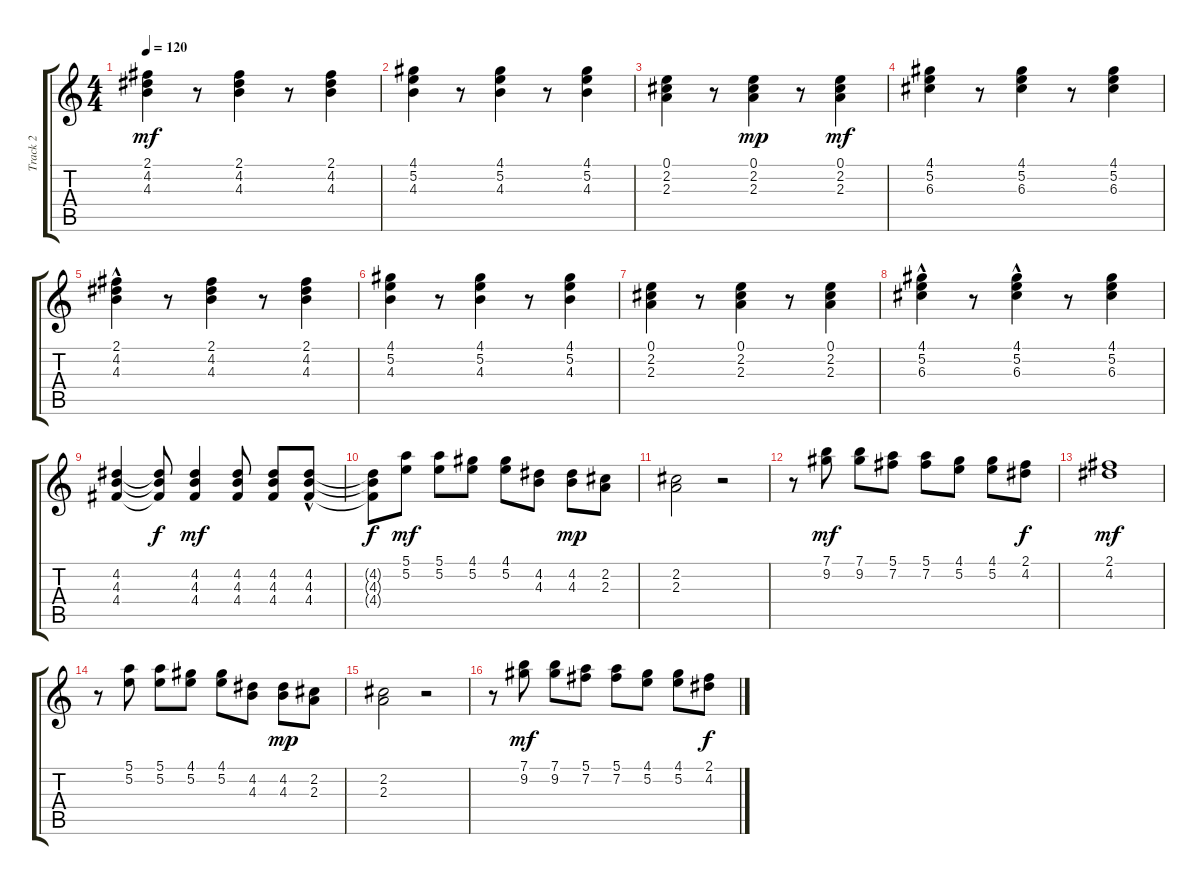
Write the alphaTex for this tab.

\track ("Track 2" "Track 2") {instrument acousticguitarsteel}
\staff {score tabs}
\tuning (E4 B3 G3 D3 A2 E2) {hide}
\ts (4 4)
\tempo 120
\clef g2
\ks c
(2.1 4.2 4.3).4{dy mf} r.8 (2.1 4.2 4.3).4 r.8 (2.1 4.2 4.3).4 |
(4.1 5.2 4.3).4 r.8 (4.1 5.2 4.3).4 r.8 (4.1 5.2 4.3).4 |
(0.1 2.2 2.3).4 r.8 (0.1 2.2 2.3).4{dy mp} r.8 (0.1 2.2 2.3).4{dy mf} |
(4.1 5.2 6.3).4 r.8 (4.1 5.2 6.3).4 r.8 (4.1 5.2 6.3).4 |
(2.1{hac} 4.2 4.3).4 r.8 (2.1 4.2 4.3).4 r.8 (2.1 4.2 4.3).4 |
(4.1 5.2 4.3).4 r.8 (4.1 5.2 4.3).4 r.8 (4.1 5.2 4.3).4 |
(0.1 2.2 2.3).4 r.8 (0.1 2.2 2.3).4 r.8 (0.1 2.2 2.3).4 |
(4.1{hac} 5.2 6.3).4 r.8 (4.1 5.2{hac} 6.3).4 r.8 (4.1 5.2 6.3).4 |
(4.2 4.3 4.4).4 (4.2{t} 4.3{t} 4.4{t}).8{dy f} (4.2 4.3 4.4).4{dy mf} (4.2 4.3 4.4).8 (4.2 4.3 4.4).8 (4.2 4.3{hac} 4.4).8 |
(4.2{t} 4.3{t} 4.4{t}).8{dy f} (5.1 5.2).8{dy mf} (5.1 5.2).8 (4.1 5.2).8 (4.1 5.2).8 (4.2 4.3).8 (4.2 4.3).8{dy mp} (2.2 2.3).8 |
(2.2 2.3).2 r.2 |
r.8 (7.1 9.2).8{dy mf} (7.1 9.2).8 (5.1 7.2).8 (5.1 7.2).8 (4.1 5.2).8 (4.1 5.2).8 (2.1 4.2).8{dy f} |
(2.1 4.2).1{dy mf} |
r.8 (5.1 5.2).8 (5.1 5.2).8 (4.1 5.2).8 (4.1 5.2).8 (4.2 4.3).8 (4.2 4.3).8{dy mp} (2.2 2.3).8 |
(2.2 2.3).2 r.2 |
r.8 (7.1 9.2).8{dy mf} (7.1 9.2).8 (5.1 7.2).8 (5.1 7.2).8 (4.1 5.2).8 (4.1 5.2).8 (2.1 4.2).8{dy f}
